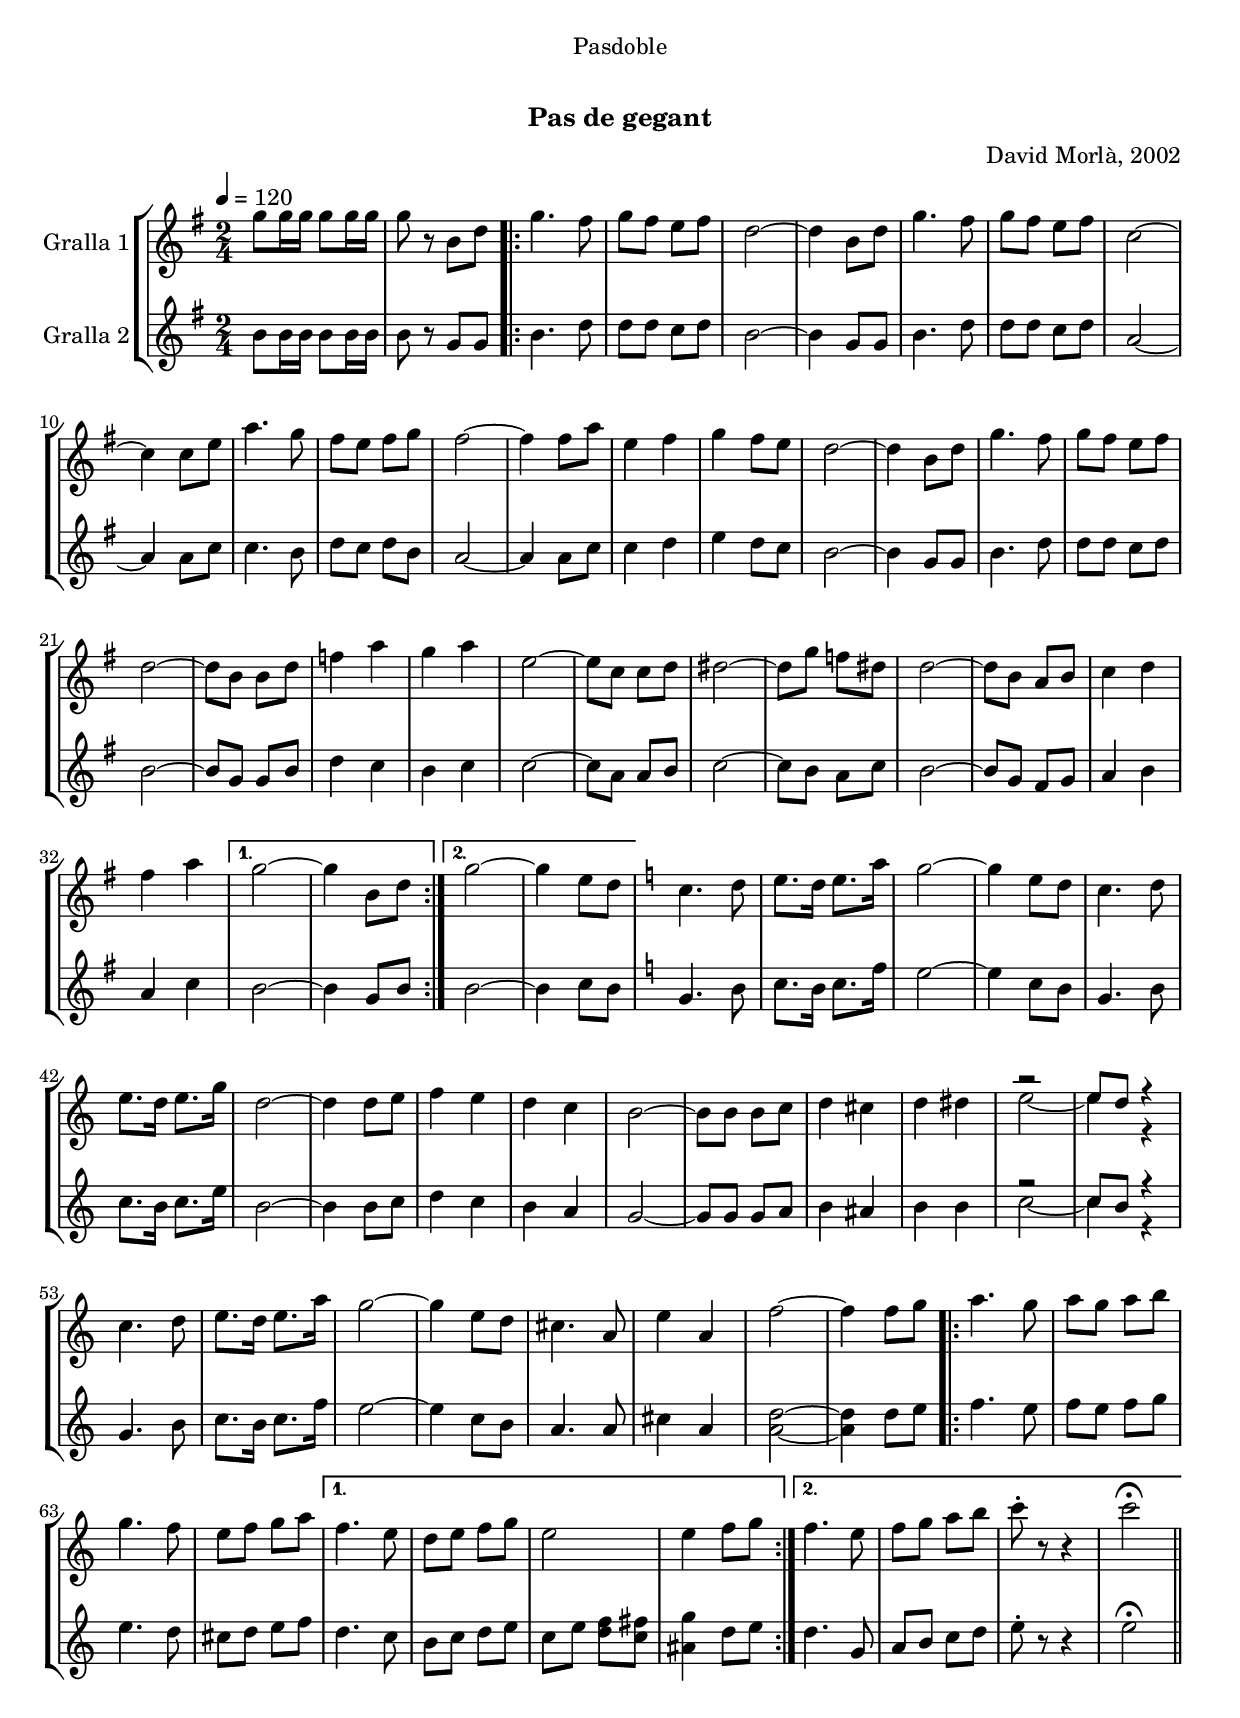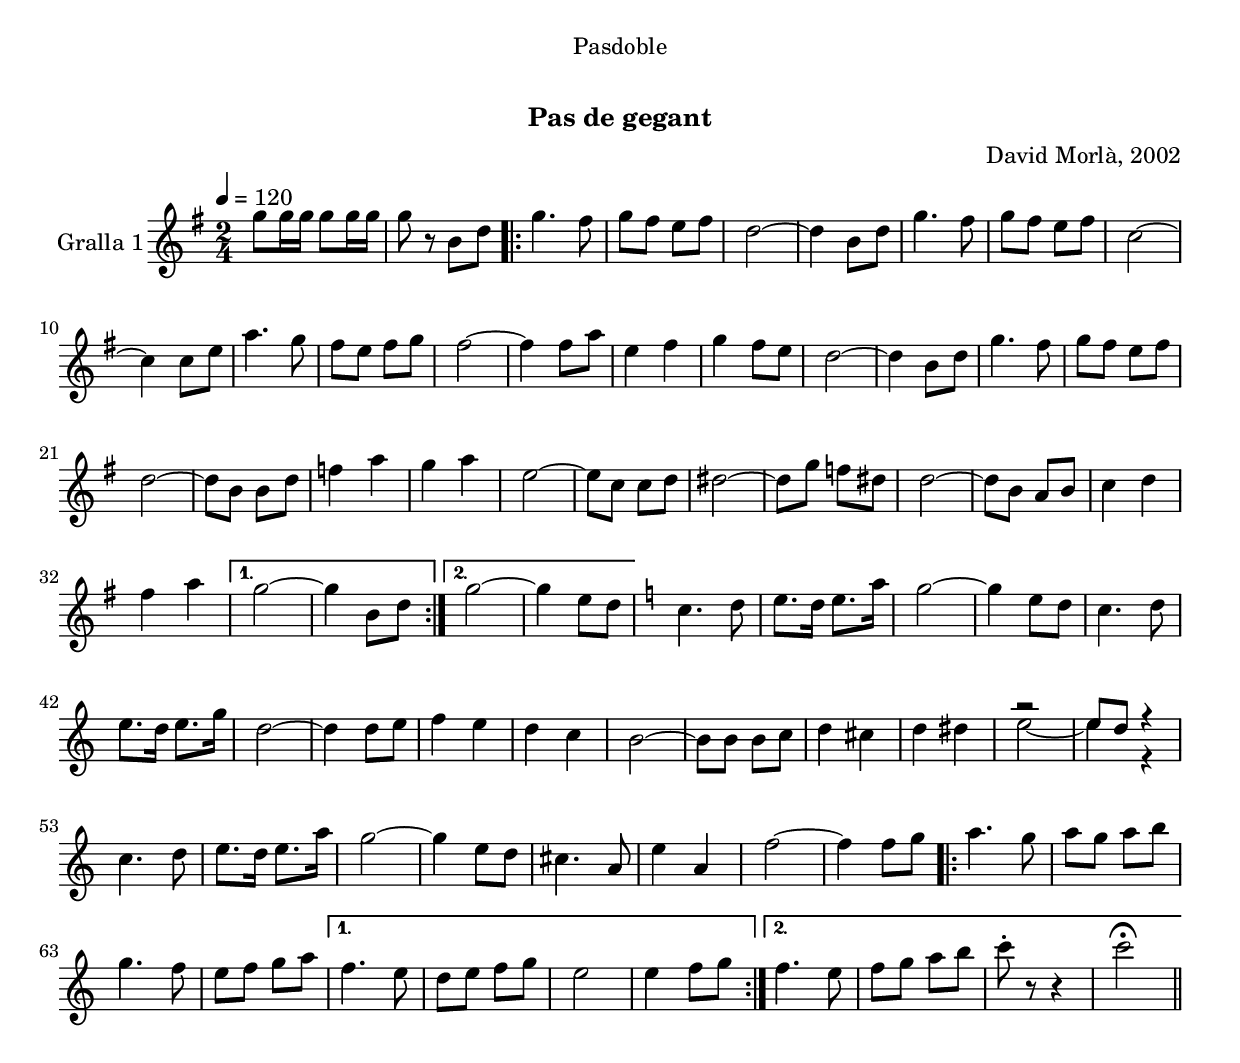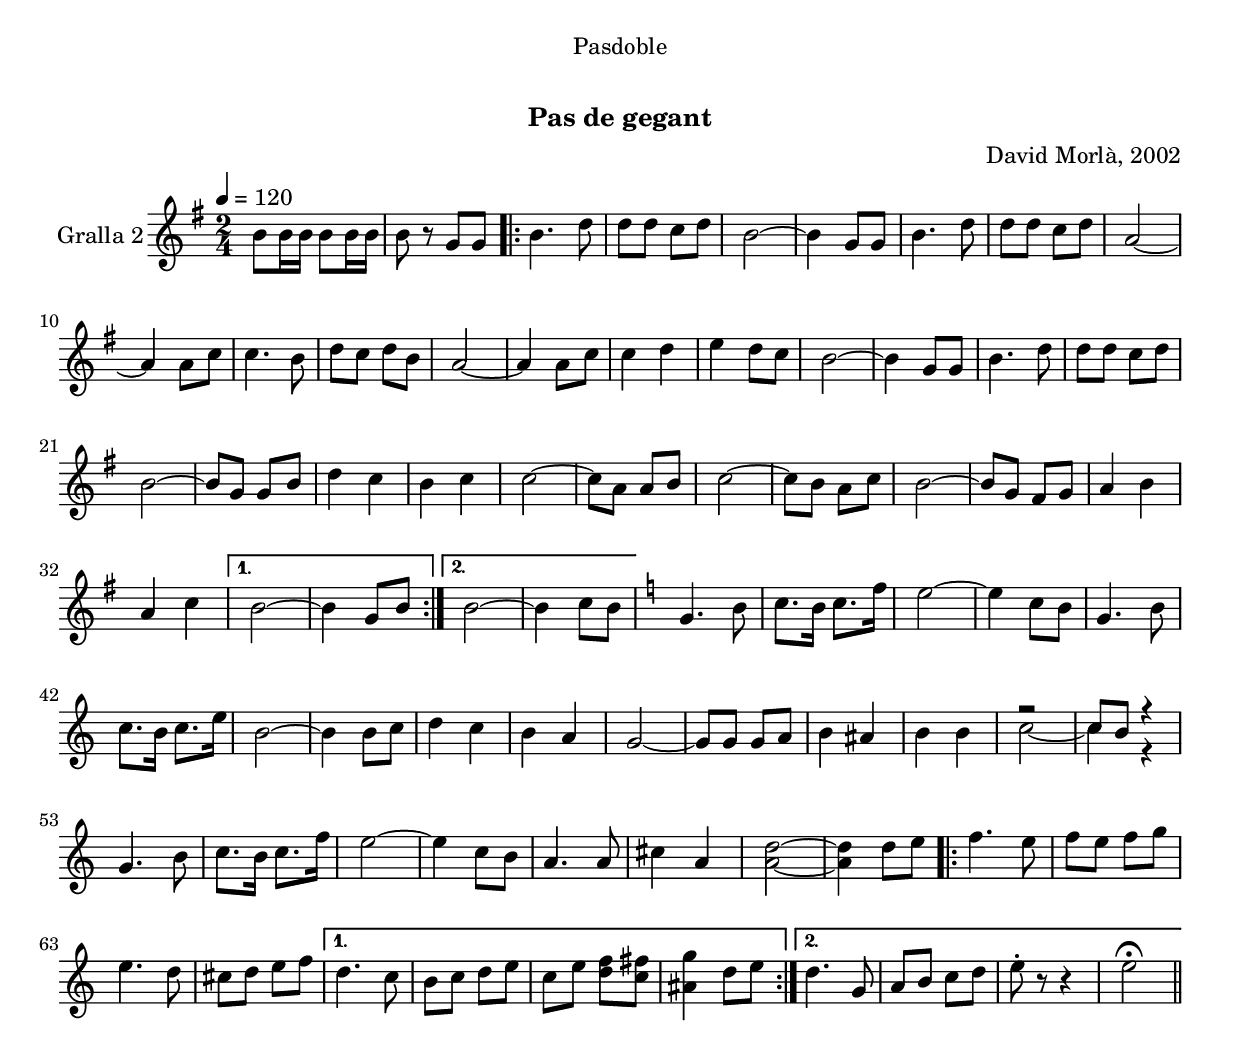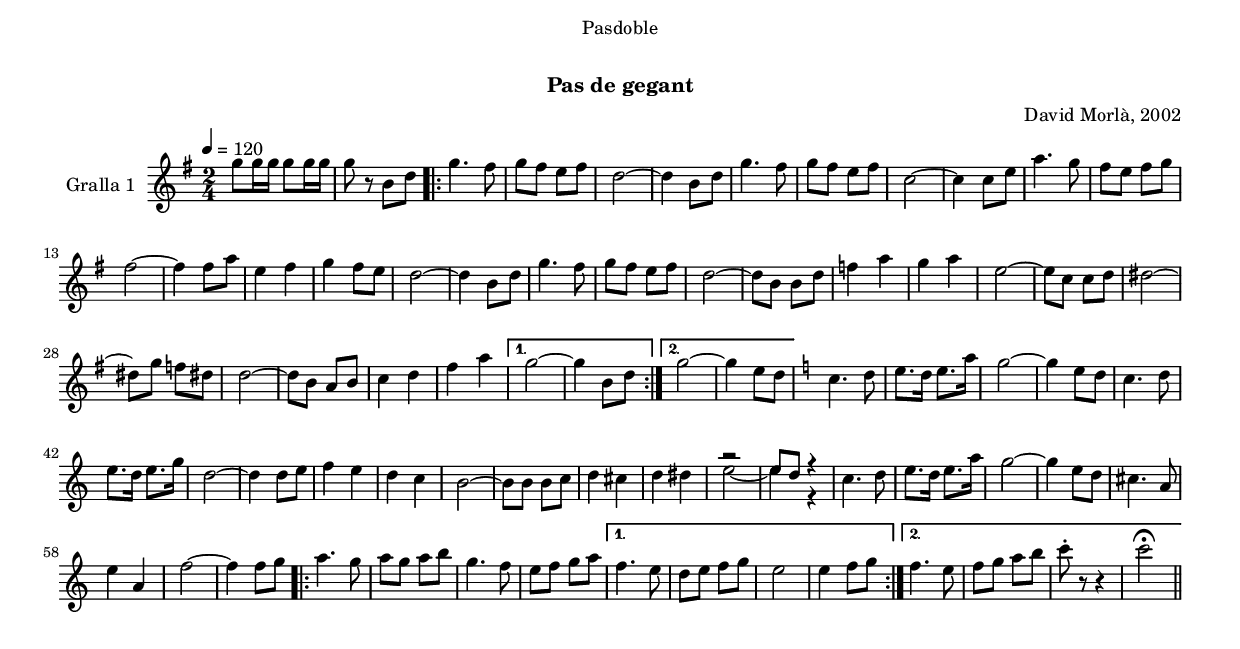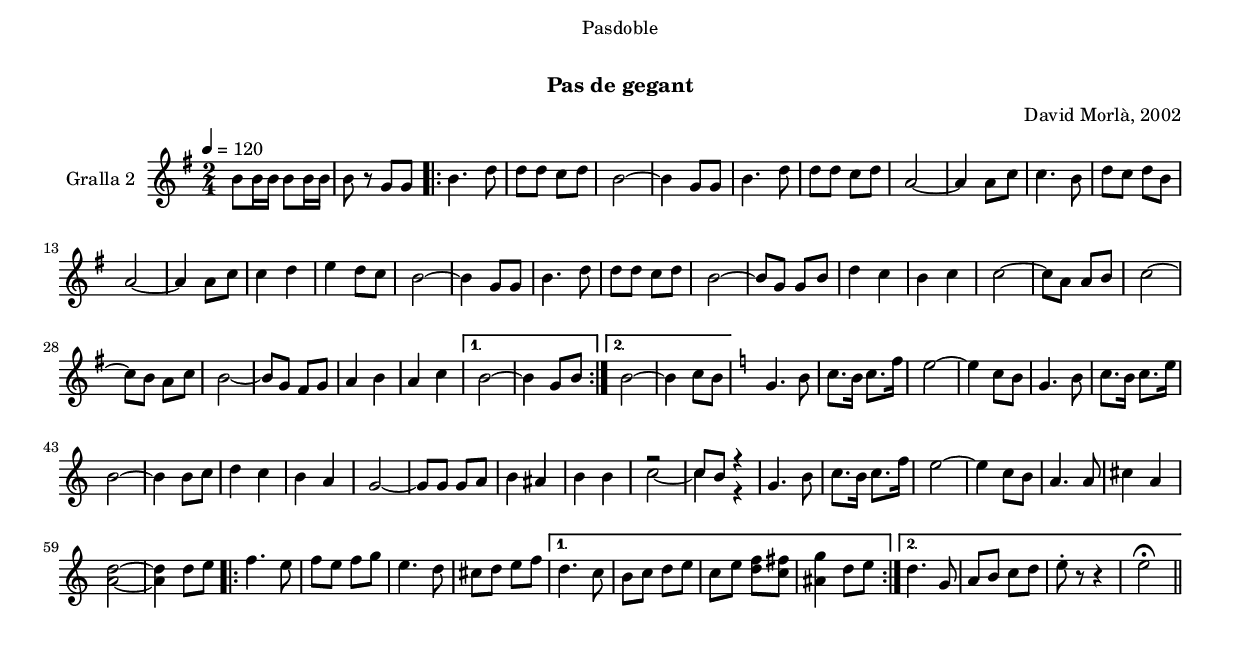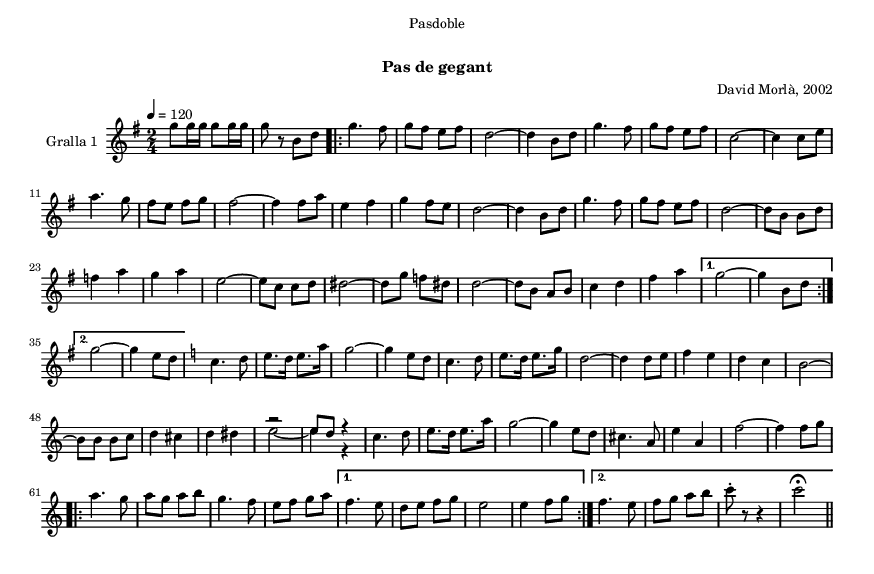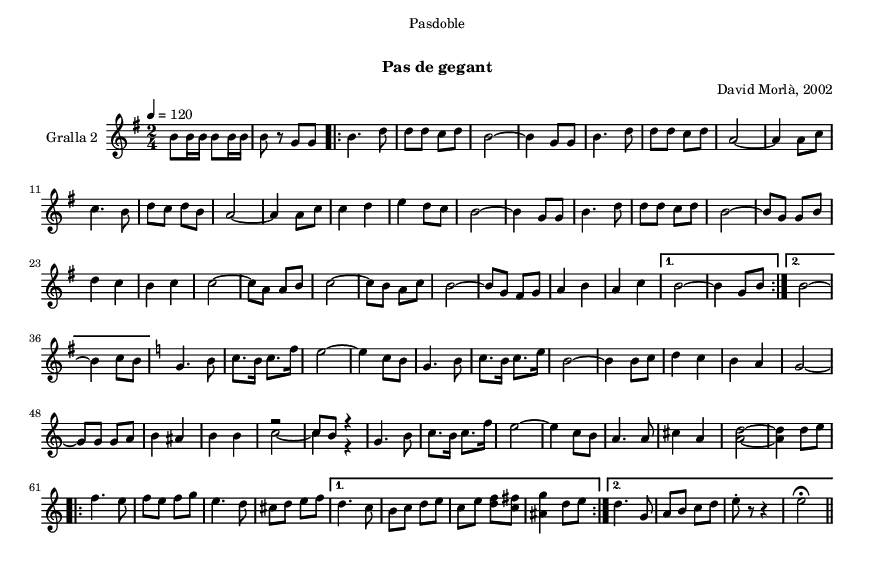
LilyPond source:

\version "2.16.0"

\header {
  dedication="Pasdoble"
  title="  "
  subtitle="Pas de gegant"
  subsubtitle=""
  poet=""
  meter=""
  piece=""
  composer="David Morlà, 2002"
  arranger=""
  opus=""
  instrument=""
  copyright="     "
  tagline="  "
}

liniaroAa =
\relative g''
{
  \tempo 4=120
  \clef treble
  \key g \major
  \time 2/4
  g8 g16 g g8 g16 g  |
  g8 r b, d  |
  \repeat volta 2 { g4. fis8  |
  g8 fis e fis  |
  %05
  d2 ~  |
  d4 b8 d  |
  g4. fis8  |
  g8 fis e fis  |
  c2 ~  |
  %10
  c4 c8 e  |
  a4. g8  |
  fis8 e fis g  |
  fis2 ~  |
  fis4 fis8 a  |
  %15
  e4 fis  |
  g4 fis8 e  |
  d2 ~  |
  d4 b8 d  |
  g4. fis8  |
  %20
  g8 fis e fis  |
  d2 ~  |
  d8 b b d  |
  f4 a  |
  g4 a  |
  %25
  e2 ~  |
  e8 c c d  |
  dis2 ~  |
  dis8 g f dis  |
  d2 ~  |
  %30
  d8 b a b  |
  c4 d  |
  fis4 a }
  \alternative { { g2 ~  |
  g4 b,8 d }
  %35
  { g2 ~  |
  g4 e8 d } }
  \key c \major   c4. d8  |
  e8. d16 e8. a16  |
  g2 ~  |
  %40
  g4 e8 d  |
  c4. d8  |
  e8. d16 e8. g16  |
  d2 ~  |
  d4 d8 e  |
  %45
  f4 e  |
  d4 c  |
  b2 ~  |
  b8 b b c  |
  d4 cis  |
  %50
  d4 dis  |
  << { r2 } \\ { e2 ~ } >>  |
  << { e8 d r4 } \\ { e4 r4 } >>  | % kompletite
  c4. d8  |
  e8. d16 e8. a16  |
  %55
  g2 ~  |
  g4 e8 d  |
  cis4. a8  |
  e'4 a,  |
  f'2 ~  |
  %60
  f4 f8 g  |
  \repeat volta 2 { a4. g8  |
  a8 g a b  |
  g4. f8  |
  e8 f g a }
  %65
  \alternative { { f4. e8  |
  d8 e f g  |
  e2  |
  e4 f8 g }
  { f4. e8  |
  %70
  f8 g a b  |
  c8-. r r4  |
  c2\fermata } } \bar "||"
}

liniaroAb =
\relative b'
{
  \tempo 4=120
  \clef treble
  \key g \major
  \time 2/4
  b8 b16 b b8 b16 b  |
  b8 r g g  |
  \repeat volta 2 { b4. d8  |
  d8 d c d  |
  %05
  b2 ~  |
  b4 g8 g  |
  b4. d8  |
  d8 d c d  |
  a2 ~  |
  %10
  a4 a8 c  |
  c4. b8  |
  d8 c d b  |
  a2 ~  |
  a4 a8 c  |
  %15
  c4 d  |
  e4 d8 c  |
  b2 ~  |
  b4 g8 g  |
  b4. d8  |
  %20
  d8 d c d  |
  b2 ~  |
  b8 g g b  |
  d4 c  |
  b4 c  |
  %25
  c2 ~  |
  c8 a a b  |
  c2 ~  |
  c8 b a c  |
  b2 ~  |
  %30
  b8 g fis g  |
  a4 b  |
  a4 c }
  \alternative { { b2 ~  |
  b4 g8 b }
  %35
  { b2 ~  |
  b4 c8 b } }
  \key c \major   g4. b8  |
  c8. b16 c8. f16  |
  e2 ~  |
  %40
  e4 c8 b  |
  g4. b8  |
  c8. b16 c8. e16  |
  b2 ~  |
  b4 b8 c  |
  %45
  d4 c  |
  b4 a  |
  g2 ~  |
  g8 g g a  |
  b4 ais  |
  %50
  b4 b  |
  << { r2 } \\ { c2 ~ } >>  |
  << { c8 b r4 } \\ { c4 r4 } >>  | % kompletite
  g4. b8  |
  c8. b16 c8. f16  |
  %55
  e2 ~  |
  e4 c8 b  |
  a4. a8  |
  cis4 a  |
  <a d>2 ~ ~  |
  %60
  <a d>4 d8 e  |
  \repeat volta 2 { f4. e8  |
  f8 e f g  |
  e4. d8  |
  cis8 d e f }
  %65
  \alternative { { d4. c8  |
  b8 c d e  |
  c8 e <d f> <c fis>  |
  <ais g'>4 d8 e }
  { d4. g,8  |
  %70
  a8 b c d  |
  e8-. r r4  |
  e2\fermata } } \bar "||"
}

\book {

\paper {
  print-page-number = false
  #(set-paper-size "a4")
  #(layout-set-staff-size 20)
}

\bookpart {
  \score {
    \new StaffGroup {
      \override Score.RehearsalMark #'self-alignment-X = #LEFT
      <<
        \new Staff \with {instrumentName = #"Gralla 1" } \liniaroAa
        \new Staff \with {instrumentName = #"Gralla 2" } \liniaroAb
      >>
    }
    \layout {}
  }\score { \unfoldRepeats
    \new StaffGroup {
      \override Score.RehearsalMark #'self-alignment-X = #LEFT
      <<
        \new Staff \with {instrumentName = #"Gralla 1" } \liniaroAa
        \new Staff \with {instrumentName = #"Gralla 2" } \liniaroAb
      >>
    }
    \midi {}
  }
}

\bookpart {
  \header {}
  \score {
    \new StaffGroup {
      \override Score.RehearsalMark #'self-alignment-X = #LEFT
      <<
        \new Staff \with {instrumentName = #"Gralla 1" } \liniaroAa
      >>
    }
    \layout {}
  }\score { \unfoldRepeats
    \new StaffGroup {
      \override Score.RehearsalMark #'self-alignment-X = #LEFT
      <<
        \new Staff \with {instrumentName = #"Gralla 1" } \liniaroAa
      >>
    }
    \midi {}
  }
}

\bookpart {
  \header {}
  \score {
    \new StaffGroup {
      \override Score.RehearsalMark #'self-alignment-X = #LEFT
      <<
        \new Staff \with {instrumentName = #"Gralla 2" } \liniaroAb
      >>
    }
    \layout {}
  }\score { \unfoldRepeats
    \new StaffGroup {
      \override Score.RehearsalMark #'self-alignment-X = #LEFT
      <<
        \new Staff \with {instrumentName = #"Gralla 2" } \liniaroAb
      >>
    }
    \midi {}
  }
}

}

\book {

\paper {
  print-page-number = false
  #(set-paper-size "a5landscape")
  #(layout-set-staff-size 16)
  #(define output-suffix "a5")
}

\bookpart {
  \header {}
  \score {
    \new StaffGroup {
      \override Score.RehearsalMark #'self-alignment-X = #LEFT
      <<
        \new Staff \with {instrumentName = #"Gralla 1" } \liniaroAa
      >>
    }
    \layout {}
  }
}

\bookpart {
  \header {}
  \score {
    \new StaffGroup {
      \override Score.RehearsalMark #'self-alignment-X = #LEFT
      <<
        \new Staff \with {instrumentName = #"Gralla 2" } \liniaroAb
      >>
    }
    \layout {}
  }
}

}

\book {

\paper {
  print-page-number = false
  #(set-paper-size "a6landscape")
  #(layout-set-staff-size 12)
  #(define output-suffix "a6")
}

\bookpart {
  \header {}
  \score {
    \new StaffGroup {
      \override Score.RehearsalMark #'self-alignment-X = #LEFT
      <<
        \new Staff \with {instrumentName = #"Gralla 1" } \liniaroAa
      >>
    }
    \layout {}
  }
}

\bookpart {
  \header {}
  \score {
    \new StaffGroup {
      \override Score.RehearsalMark #'self-alignment-X = #LEFT
      <<
        \new Staff \with {instrumentName = #"Gralla 2" } \liniaroAb
      >>
    }
    \layout {}
  }
}

}

